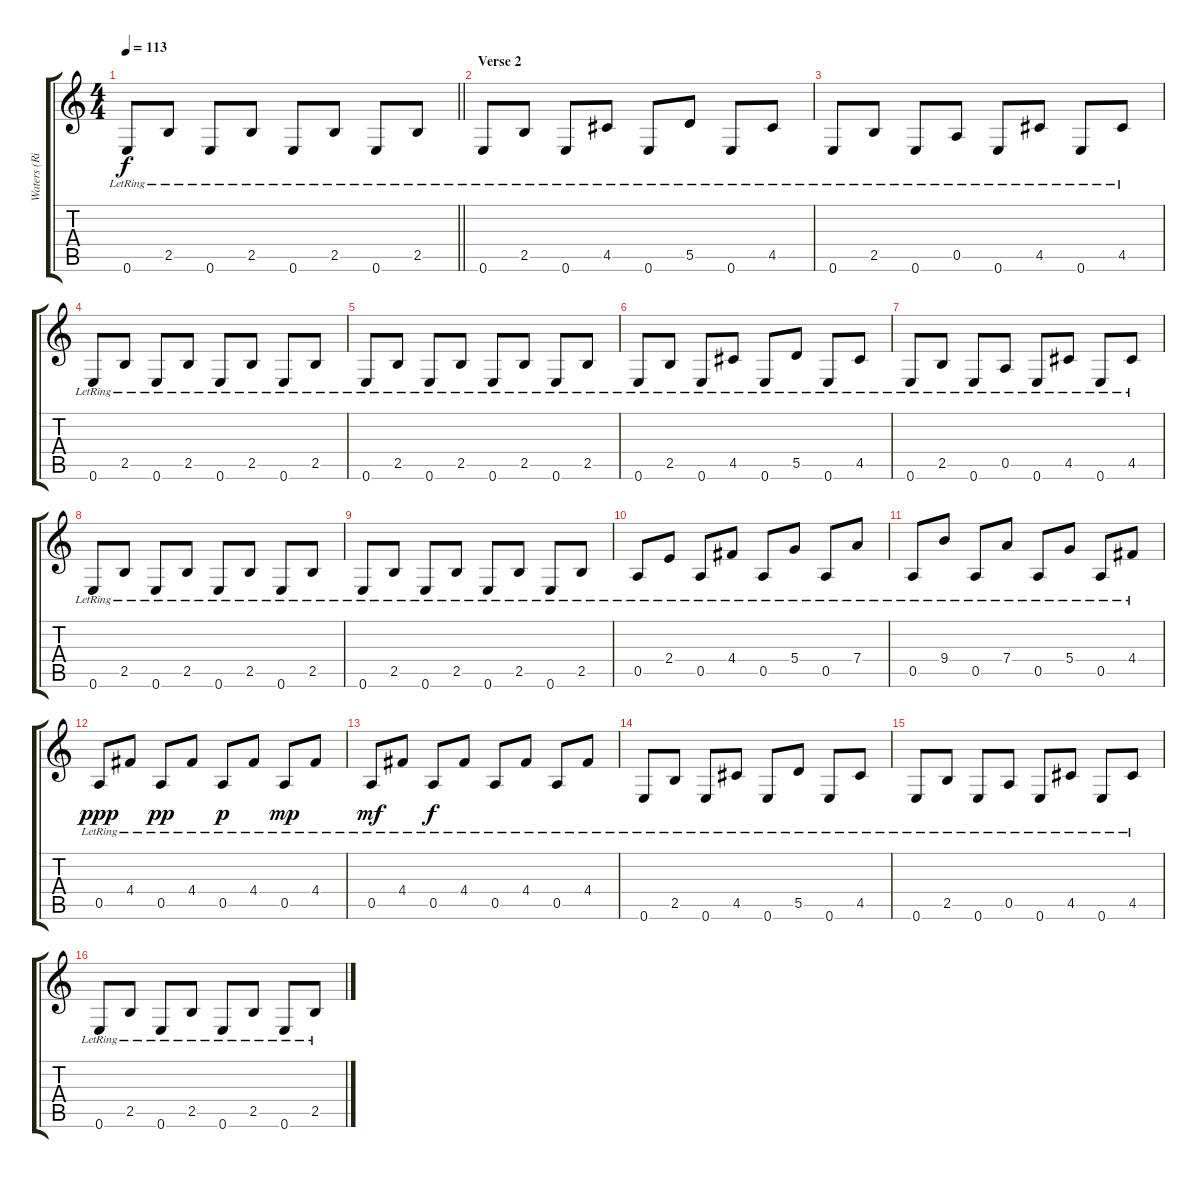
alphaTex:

\track ("Waters (Right Speaker)" "Waters (Ri") {instrument acousticguitarsteel}
\staff {score tabs}
\tuning (E4 B3 G3 D3 A2 E2) {hide}
\ts (4 4)
\tempo 113
\clef g2
\barLineRight lightlight
\ks c
0.6{lr}.8{dy f} 2.5{lr}.8 0.6{lr}.8 2.5{lr}.8 0.6{lr}.8 2.5{lr}.8 0.6{lr}.8 2.5{lr}.8 |
\section ("" "Verse 2")
0.6{lr}.8 2.5{lr}.8 0.6{lr}.8 4.5{lr}.8 0.6{lr}.8 5.5{lr}.8 0.6{lr}.8 4.5{lr}.8 |
0.6{lr}.8 2.5{lr}.8 0.6{lr}.8 0.5{lr}.8 0.6{lr}.8 4.5{lr}.8 0.6{lr}.8 4.5{lr}.8 |
0.6{lr}.8 2.5{lr}.8 0.6{lr}.8 2.5{lr}.8 0.6{lr}.8 2.5{lr}.8 0.6{lr}.8 2.5{lr}.8 |
0.6{lr}.8 2.5{lr}.8 0.6{lr}.8 2.5{lr}.8 0.6{lr}.8 2.5{lr}.8 0.6{lr}.8 2.5{lr}.8 |
0.6{lr}.8 2.5{lr}.8 0.6{lr}.8 4.5{lr}.8 0.6{lr}.8 5.5{lr}.8 0.6{lr}.8 4.5{lr}.8 |
0.6{lr}.8 2.5{lr}.8 0.6{lr}.8 0.5{lr}.8 0.6{lr}.8 4.5{lr}.8 0.6{lr}.8 4.5{lr}.8 |
0.6{lr}.8 2.5{lr}.8 0.6{lr}.8 2.5{lr}.8 0.6{lr}.8 2.5{lr}.8 0.6{lr}.8 2.5{lr}.8 |
0.6{lr}.8 2.5{lr}.8 0.6{lr}.8 2.5{lr}.8 0.6{lr}.8 2.5{lr}.8 0.6{lr}.8 2.5{lr}.8 |
0.5{lr}.8 2.4{lr}.8 0.5{lr}.8 4.4{lr}.8 0.5{lr}.8 5.4{lr}.8 0.5{lr}.8 7.4{lr}.8 |
0.5{lr}.8 9.4{lr}.8 0.5{lr}.8 7.4{lr}.8 0.5{lr}.8 5.4{lr}.8 0.5{lr}.8 4.4{lr}.8 |
0.5{lr}.8{dy ppp} 4.4{lr}.8 0.5{lr}.8{dy pp} 4.4{lr}.8 0.5{lr}.8{dy p} 4.4{lr}.8 0.5{lr}.8{dy mp} 4.4{lr}.8 |
0.5{lr}.8{dy mf} 4.4{lr}.8 0.5{lr}.8{dy f} 4.4{lr}.8 0.5{lr}.8 4.4{lr}.8 0.5{lr}.8 4.4{lr}.8 |
0.6{lr}.8 2.5{lr}.8 0.6{lr}.8 4.5{lr}.8 0.6{lr}.8 5.5{lr}.8 0.6{lr}.8 4.5{lr}.8 |
0.6{lr}.8 2.5{lr}.8 0.6{lr}.8 0.5{lr}.8 0.6{lr}.8 4.5{lr}.8 0.6{lr}.8 4.5{lr}.8 |
0.6{lr}.8 2.5{lr}.8 0.6{lr}.8 2.5{lr}.8 0.6{lr}.8 2.5{lr}.8 0.6{lr}.8 2.5{lr}.8
